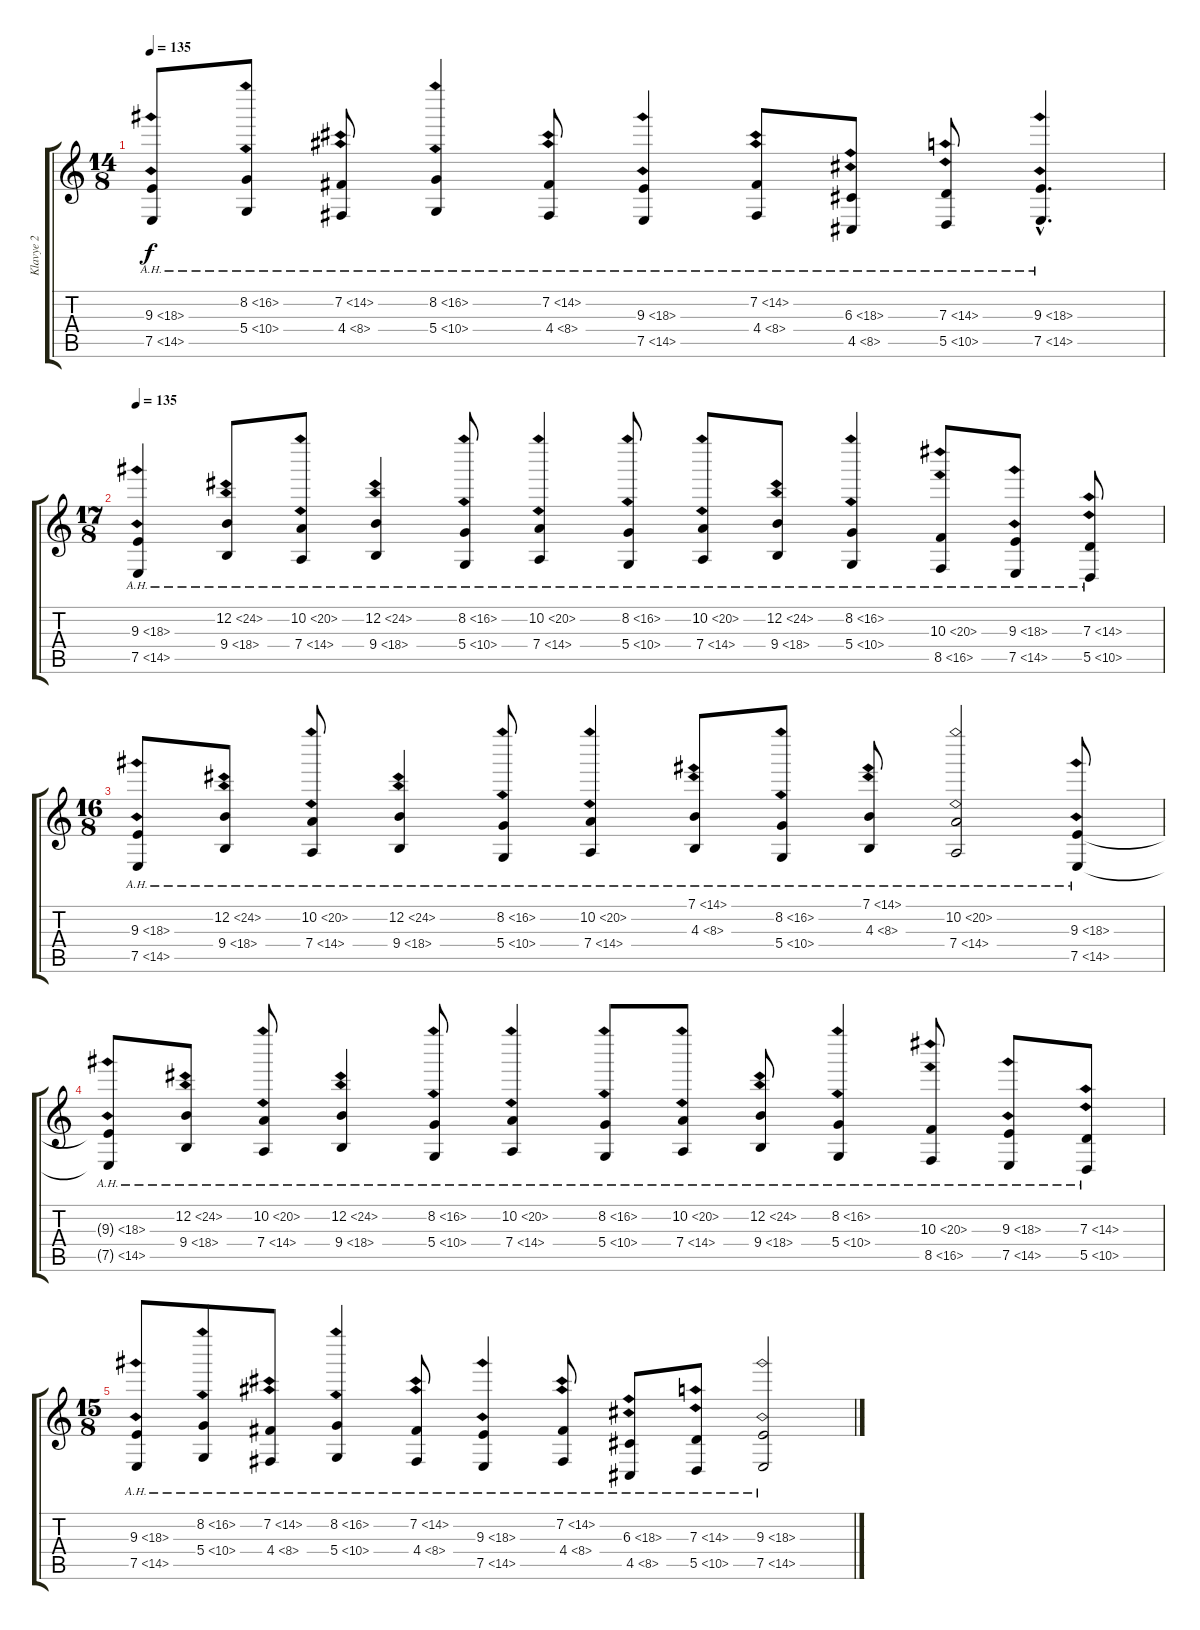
\track ("Klavye 2" "Klavye 2") {instrument churchorgan}
\staff {score tabs}
\tuning (E4 B3 G3 D3 A2 E2) {hide}
\ts (14 8)
\tempo 135
\clef g2
\ks c
(9.3{ah 9} 7.5{ah 7}).8{dy f} (8.2{ah 8} 5.4{ah 5}).8 (7.2{ah 7} 4.4{ah 4}).8 (8.2{ah 8} 5.4{ah 5}).4 (7.2{ah 7} 4.4{ah 4}).8 (9.3{ah 9} 7.5{ah 7}).4 (7.2{ah 7} 4.4{ah 4}).8 (6.3{ah 12} 4.5{ah 4}).8 (7.3{ah 7} 5.5{ah 5}).8 (9.3{ah 9 hac} 7.5{ah 7 hac}).4{d} |
\ts (17 8)
\tempo 135
(9.3{ah 9} 7.5{ah 7}).4{volume 16} (12.2{ah 12} 9.4{ah 9}).8 (10.2{ah 10} 7.4{ah 7}).8 (12.2{ah 12} 9.4{ah 9}).4 (8.2{ah 8} 5.4{ah 5}).8 (10.2{ah 10} 7.4{ah 7}).4 (8.2{ah 8} 5.4{ah 5}).8 (10.2{ah 10} 7.4{ah 7}).8 (12.2{ah 12} 9.4{ah 9}).8 (8.2{ah 8} 5.4{ah 5}).4 (10.3{ah 10} 8.5{ah 8}).8 (9.3{ah 9} 7.5{ah 7}).8 (7.3{ah 7} 5.5{ah 5}).8 |
\ts (16 8)
(9.3{ah 9} 7.5{ah 7}).8 (12.2{ah 12} 9.4{ah 9}).8 (10.2{ah 10} 7.4{ah 7}).8 (12.2{ah 12} 9.4{ah 9}).4 (8.2{ah 8} 5.4{ah 5}).8 (10.2{ah 10} 7.4{ah 7}).4 (7.1{ah 7} 4.3{ah 4}).8 (8.2{ah 8} 5.4{ah 5}).8 (7.1{ah 7} 4.3{ah 4}).8 (10.2{ah 10} 7.4{ah 7}).2 (9.3{ah 9} 7.5{ah 7}).8 |
(9.3{ah 9 t} 7.5{ah 7 t}).8 (12.2{ah 12} 9.4{ah 9}).8 (10.2{ah 10} 7.4{ah 7}).8 (12.2{ah 12} 9.4{ah 9}).4 (8.2{ah 8} 5.4{ah 5}).8 (10.2{ah 10} 7.4{ah 7}).4 (8.2{ah 8} 5.4{ah 5}).8 (10.2{ah 10} 7.4{ah 7}).8 (12.2{ah 12} 9.4{ah 9}).8 (8.2{ah 8} 5.4{ah 5}).4 (10.3{ah 10} 8.5{ah 8}).8 (9.3{ah 9} 7.5{ah 7}).8 (7.3{ah 7} 5.5{ah 5}).8 |
\ts (15 8)
(9.3{ah 9} 7.5{ah 7}).8 (8.2{ah 8} 5.4{ah 5}).8 (7.2{ah 7} 4.4{ah 4}).8 (8.2{ah 8} 5.4{ah 5}).4 (7.2{ah 7} 4.4{ah 4}).8 (9.3{ah 9} 7.5{ah 7}).4 (7.2{ah 7} 4.4{ah 4}).8 (6.3{ah 12} 4.5{ah 4}).8 (7.3{ah 7} 5.5{ah 5}).8 (9.3{ah 9} 7.5{ah 7}).2
